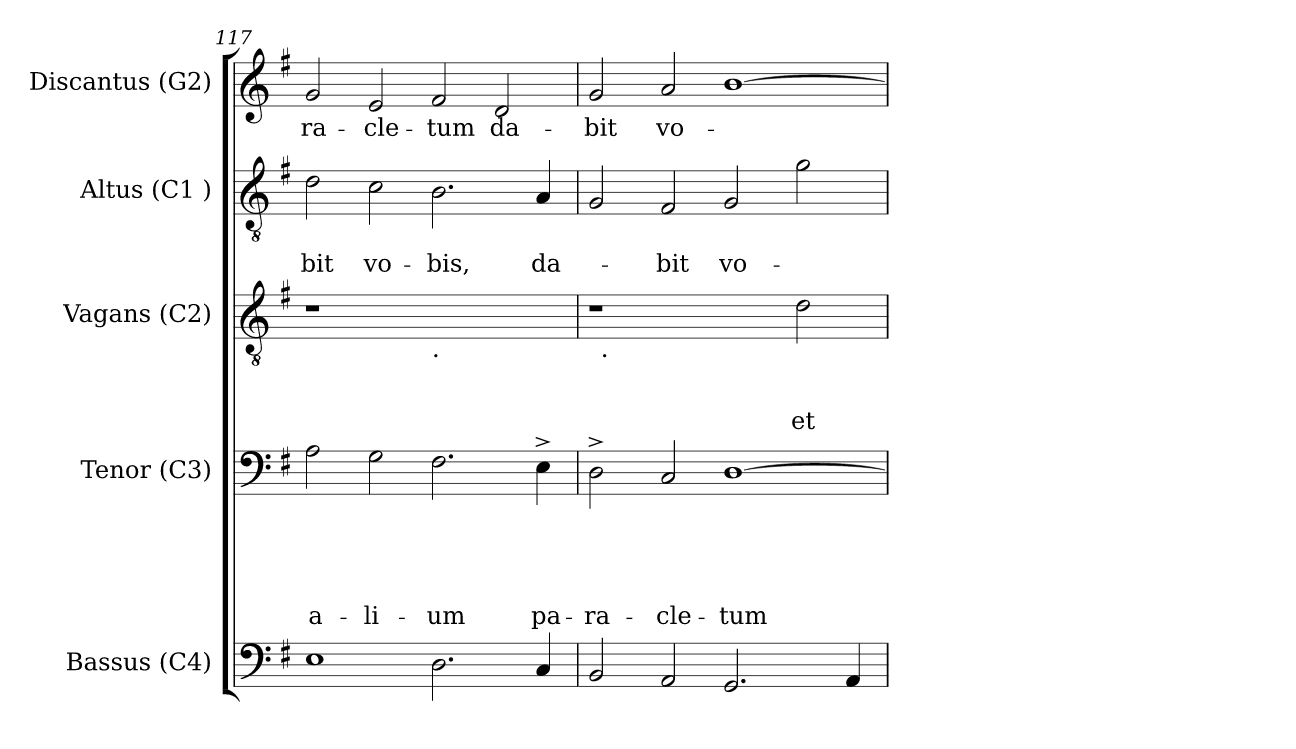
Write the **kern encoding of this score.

**kern	**kern	**text	**text	**text	**text	**text	**kern	**text	**text	**text	**kern	**text	**text	**kern	**text
*part5	*part4	*part4	*part4	*part4	*part4	*part4	*part3	*part3	*part3	*part3	*part2	*part2	*part2	*part1	*part1
*staff5	*staff4	*staff4	*staff4	*staff4	*staff4	*staff4	*staff3	*staff3	*staff3	*staff3	*staff2	*staff2	*staff2	*staff1	*staff1
*I"Bassus (C4)	*I"Tenor (C3)	*	*	*	*	*	*I"Vagans (C2)	*	*	*	*I"Altus (C1 )	*	*	*I"Discantus (G2)	*
*I'B.	*I'T.	*	*	*	*	*	*I'V.	*	*	*	*I'A.	*	*	*I'D.	*
*clefF4	*clefF4	*	*	*	*	*	*clefGv2	*	*	*	*clefGv2	*	*	*clefG2	*
*k[f#]	*k[f#]	*	*	*	*	*	*k[f#]	*	*	*	*k[f#]	*	*	*k[f#]	*
*G:	*G:	*	*	*	*	*	*G:	*	*	*	*G:	*	*	*G:	*
=117	=117	=117	=117	=117	=117	=117	=117	=117	=117	=117	=117	=117	=117	=117	=117
!	!	!	!	!	!	!LO:LY:b	!	!	!	!	!	!	!LO:LY:b	!	!LO:LY:b
1E	2A\	.	.	.	.	a-	1r	.	.	.	2d\	.	-bit	2g/	-ra-
!	!	!	!	!	!	!LO:LY:b	!	!	!	!	!	!	!LO:LY:b	!	!LO:LY:b
.	2G\	.	.	.	.	-li-	.	.	.	.	2c\	.	vo-	2e/	-cle-
!	!	!	!	!	!	!	!LO:TX:b:t=.	!	!	!	!	!	!	!	!
!	!	!	!	!	!	!LO:LY:b	!	!	!	!	!	!	!LO:LY:b	!	!LO:LY:b
2.D\	2.F#\	.	.	.	.	-um	1ryy	.	.	.	2.B\	.	-bis,	2f#/	-tum
!	!	!	!	!	!	!	!	!	!	!	!	!	!	!	!LO:LY:b
.	.	.	.	.	.	.	.	.	.	.	.	.	.	2d/	da-
!	!	!	!	!	!	!LO:LY:b	!	!	!	!	!	!	!LO:LY:b	!	!
4C/	4E^>\	.	.	.	.	pa-	.	.	.	.	4A/	.	da-	.	.
=118	=118	=118	=118	=118	=118	=118	=118	=118	=118	=118	=118	=118	=118	=118	=118
!	!	!	!	!	!	!LO:LY:b	!	!	!	!	!	!	!	!	!LO:LY:b
*	*	*	*	*	*	*	*^	*	*	*	*	*	*	*	*
2BB/	2D^>\	.	.	.	.	-ra-	1r	32ryy	.	.	.	2G/	.	.	2g/	-bit
!	!	!	!	!	!	!	!	!LO:TX:b:t=.	!	!	!	!	!	!	!	!
.	.	.	.	.	.	.	.	1ryy	.	.	.	.	.	.	.	.
!	!	!	!	!	!	!LO:LY:b	!	!	!	!	!	!	!	!LO:LY:b	!	!LO:LY:b
2AA/	2C/	.	.	.	.	-cle-	.	.	.	.	.	2F#/	.	-bit	2a/	vo-
!	!	!	!	!	!	!LO:LY:b	!	!	!	!	!	!	!	!LO:LY:b	!	!
2.GG/	[>1D	.	.	.	.	-tum	2ryy	.	.	.	.	2G/	.	vo-	[>1b	.
.	.	.	.	.	.	.	.	2ryy	.	.	.	.	.	.	.	.
!	!	!	!	!	!	!	!	!	!	!	!LO:LY:b	!	!	!	!	!
.	.	.	.	.	.	.	2d\	.	.	.	et	2g\	.	.	.	.
.	.	.	.	.	.	.	.	4...ryy	.	.	.	.	.	.	.	.
4AA/	.	.	.	.	.	.	.	.	.	.	.	.	.	.	.	.
*	*	*	*	*	*	*	*v	*v	*	*	*	*	*	*	*	*
=	=	=	=	=	=	=	=	=	=	=	=	=	=	=	=
*-	*-	*-	*-	*-	*-	*-	*-	*-	*-	*-	*-	*-	*-	*-	*-
